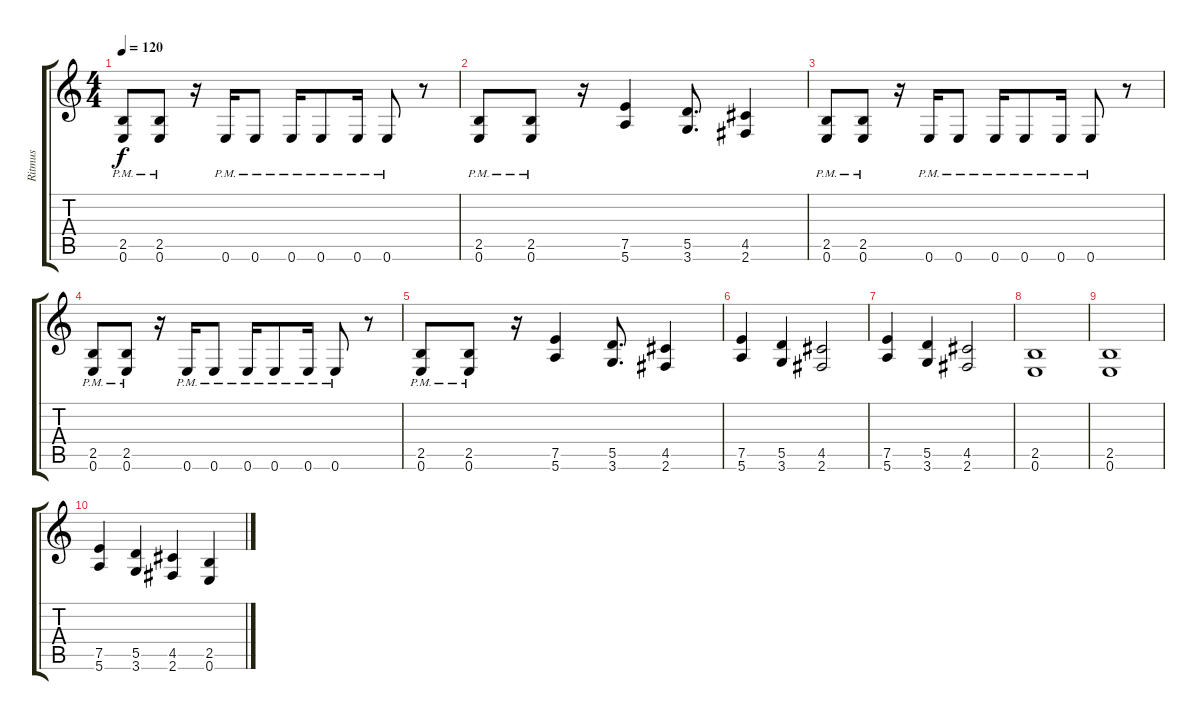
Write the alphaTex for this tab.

\track ("Ritmus" "Ritmus") {instrument electricguitarjazz}
\staff {score tabs}
\tuning (E4 B3 G3 D3 A2 E2) {hide}
\ts (4 4)
\tempo 120
\clef g2
\ks c
(2.5{pm} 0.6{pm}).8{dy f} (2.5{pm} 0.6{pm}).8 r.16 0.6{pm}.16 0.6{pm}.8 0.6{pm}.16 0.6{pm}.8 0.6{pm}.16 0.6{pm}.8 r.8 |
(2.5{pm} 0.6{pm}).8 (2.5{pm} 0.6{pm}).8 r.16 (7.5 5.6).4 (5.5 3.6).8{d} (4.5 2.6).4 |
(2.5{pm} 0.6{pm}).8 (2.5{pm} 0.6{pm}).8 r.16 0.6{pm}.16 0.6{pm}.8 0.6{pm}.16 0.6{pm}.8 0.6{pm}.16 0.6{pm}.8 r.8 |
(2.5{pm} 0.6{pm}).8 (2.5{pm} 0.6{pm}).8 r.16 0.6{pm}.16 0.6{pm}.8 0.6{pm}.16 0.6{pm}.8 0.6{pm}.16 0.6{pm}.8 r.8 |
(2.5{pm} 0.6{pm}).8 (2.5{pm} 0.6{pm}).8 r.16 (7.5 5.6).4 (5.5 3.6).8{d} (4.5 2.6).4 |
(7.5 5.6).4 (5.5 3.6).4 (4.5 2.6).2 |
(7.5 5.6).4 (5.5 3.6).4 (4.5 2.6).2 |
(2.5 0.6).1 |
(2.5 0.6).1 |
(7.5 5.6).4 (5.5 3.6).4 (4.5 2.6).4 (2.5 0.6).4
